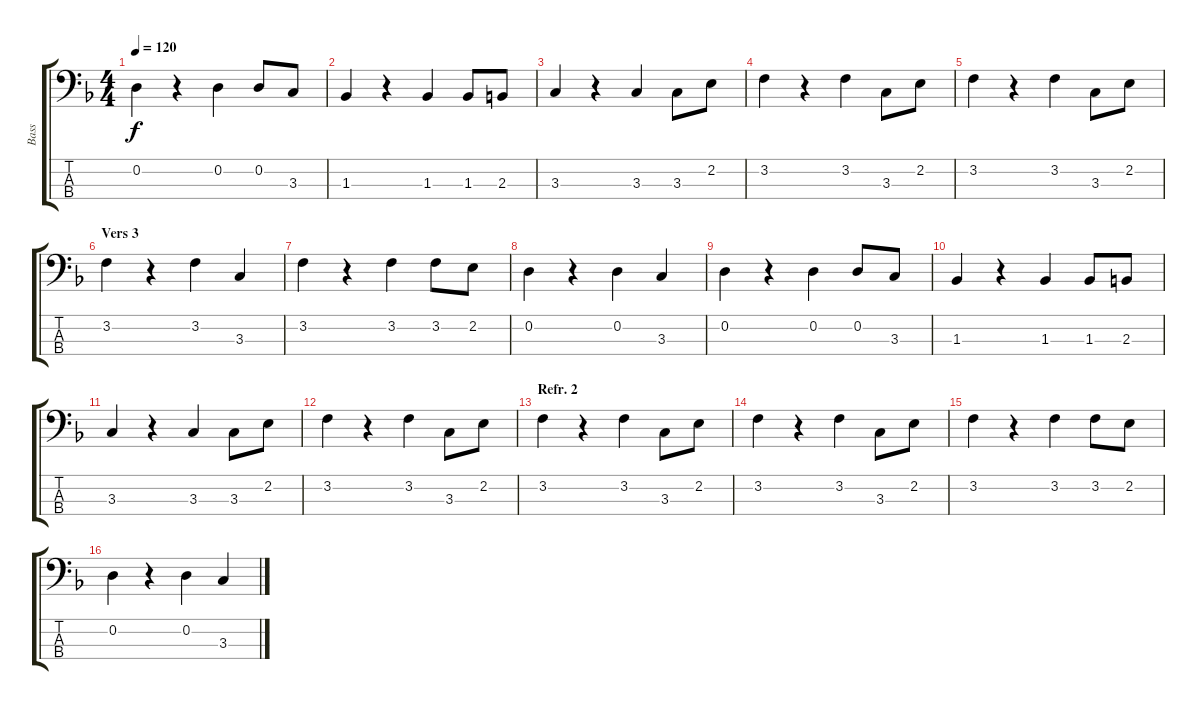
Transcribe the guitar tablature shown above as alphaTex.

\track ("Bass" "Bass") {instrument electricbassfinger}
\staff {score tabs}
\tuning (G2 D2 A1 E1) {hide}
\ts (4 4)
\tempo 120
\clef f4
\ks f
0.2.4{dy f} r.4 0.2.4 0.2.8 3.3.8 |
1.3.4 r.4 1.3.4 1.3.8 2.3.8 |
3.3.4 r.4 3.3.4 3.3.8 2.2.8 |
3.2.4 r.4 3.2.4 3.3.8 2.2.8 |
3.2.4 r.4 3.2.4 3.3.8 2.2.8 |
\section ("" "Vers 3")
3.2.4 r.4 3.2.4 3.3.4 |
3.2.4 r.4 3.2.4 3.2.8 2.2.8 |
0.2.4 r.4 0.2.4 3.3.4 |
0.2.4 r.4 0.2.4 0.2.8 3.3.8 |
1.3.4 r.4 1.3.4 1.3.8 2.3.8 |
3.3.4 r.4 3.3.4 3.3.8 2.2.8 |
3.2.4 r.4 3.2.4 3.3.8 2.2.8 |
\section ("" "Refr. 2")
3.2.4 r.4 3.2.4 3.3.8 2.2.8 |
3.2.4 r.4 3.2.4 3.3.8 2.2.8 |
3.2.4 r.4 3.2.4 3.2.8 2.2.8 |
0.2.4 r.4 0.2.4 3.3.4
